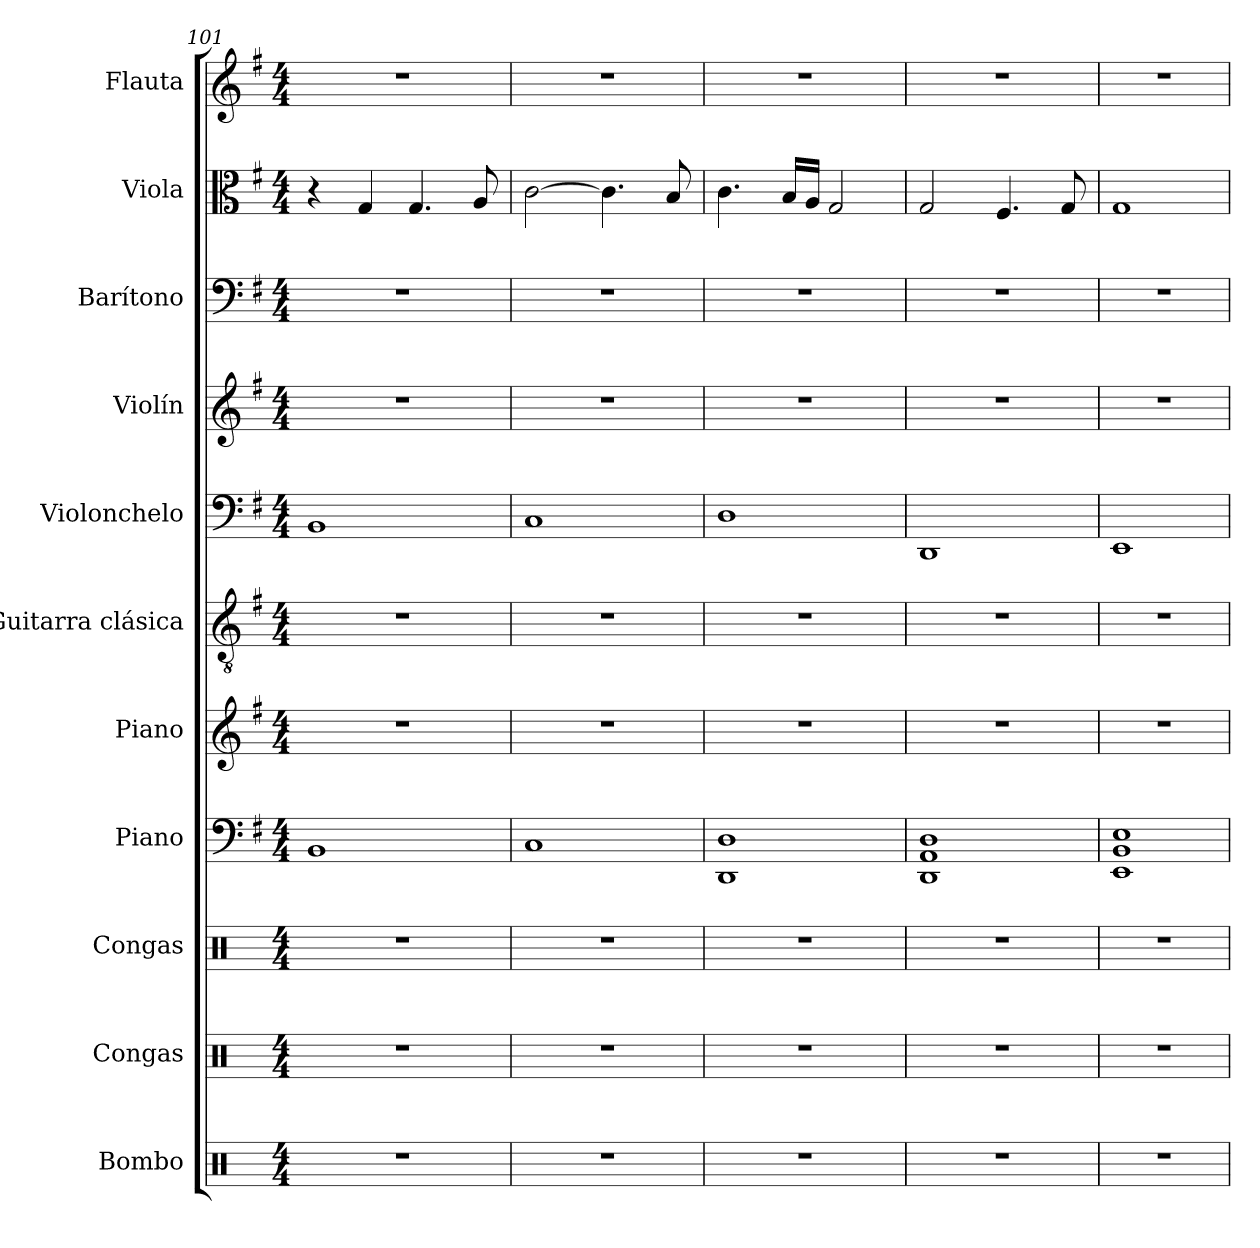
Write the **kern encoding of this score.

**kern	**kern	**kern	**kern	**kern	**kern	**kern	**kern	**kern	**kern	**kern
*part11	*part10	*part9	*part8	*part7	*part6	*part5	*part4	*part3	*part2	*part1
*staff11	*staff10	*staff9	*staff8	*staff7	*staff6	*staff5	*staff4	*staff3	*staff2	*staff1
*I"Bombo	*I"Congas	*I"Congas	*I"Piano	*I"Piano	*I"Guitarra clásica	*I"Violonchelo	*I"Violín	*I"Barítono	*I"Viola	*I"Flauta
*I'Bmb.	*	*	*I'Pno.	*I'Pno.	*I'Guit.	*I'Vc.	*I'Vln.	*I'Bar.	*I'Vla.	*I'Fl.
!!LO:PB:g=z
*clefX	*clefX	*clefX	*clefF4	*clefG2	*clefGv2	*clefF4	*clefG2	*clefF4	*clefC3	*clefG2
*k[]	*k[]	*k[]	*k[f#]	*k[f#]	*k[f#]	*k[f#]	*k[f#]	*k[f#]	*k[f#]	*k[f#]
*M4/4	*M4/4	*M4/4	*M4/4	*M4/4	*M4/4	*M4/4	*M4/4	*M4/4	*M4/4	*M4/4
=101	=101	=101	=101	=101	=101	=101	=101	=101	=101	=101
1r	1r	1r	1BB	1r	1r	1BB	1r	1r	4r	1r
.	.	.	.	.	.	.	.	.	4G/	.
.	.	.	.	.	.	.	.	.	4.G/	.
.	.	.	.	.	.	.	.	.	8A/	.
=102	=102	=102	=102	=102	=102	=102	=102	=102	=102	=102
1r	1r	1r	1C	1r	1r	1C	1r	1r	[2c\	1r
.	.	.	.	.	.	.	.	.	4.c\]	.
.	.	.	.	.	.	.	.	.	8B/	.
=103	=103	=103	=103	=103	=103	=103	=103	=103	=103	=103
1r	1r	1r	1DD 1D	1r	1r	1D	1r	1r	4.c\	1r
.	.	.	.	.	.	.	.	.	16B/LL	.
.	.	.	.	.	.	.	.	.	16A/JJ	.
.	.	.	.	.	.	.	.	.	2G/	.
=104	=104	=104	=104	=104	=104	=104	=104	=104	=104	=104
1r	1r	1r	1DD 1AA 1D	1r	1r	1DD	1r	1r	2G/	1r
.	.	.	.	.	.	.	.	.	4.F#/	.
.	.	.	.	.	.	.	.	.	8G/	.
=105	=105	=105	=105	=105	=105	=105	=105	=105	=105	=105
1r	1r	1r	1EE 1BB 1E	1r	1r	1EE	1r	1r	1G	1r
=	=	=	=	=	=	=	=	=	=	=
*-	*-	*-	*-	*-	*-	*-	*-	*-	*-	*-
